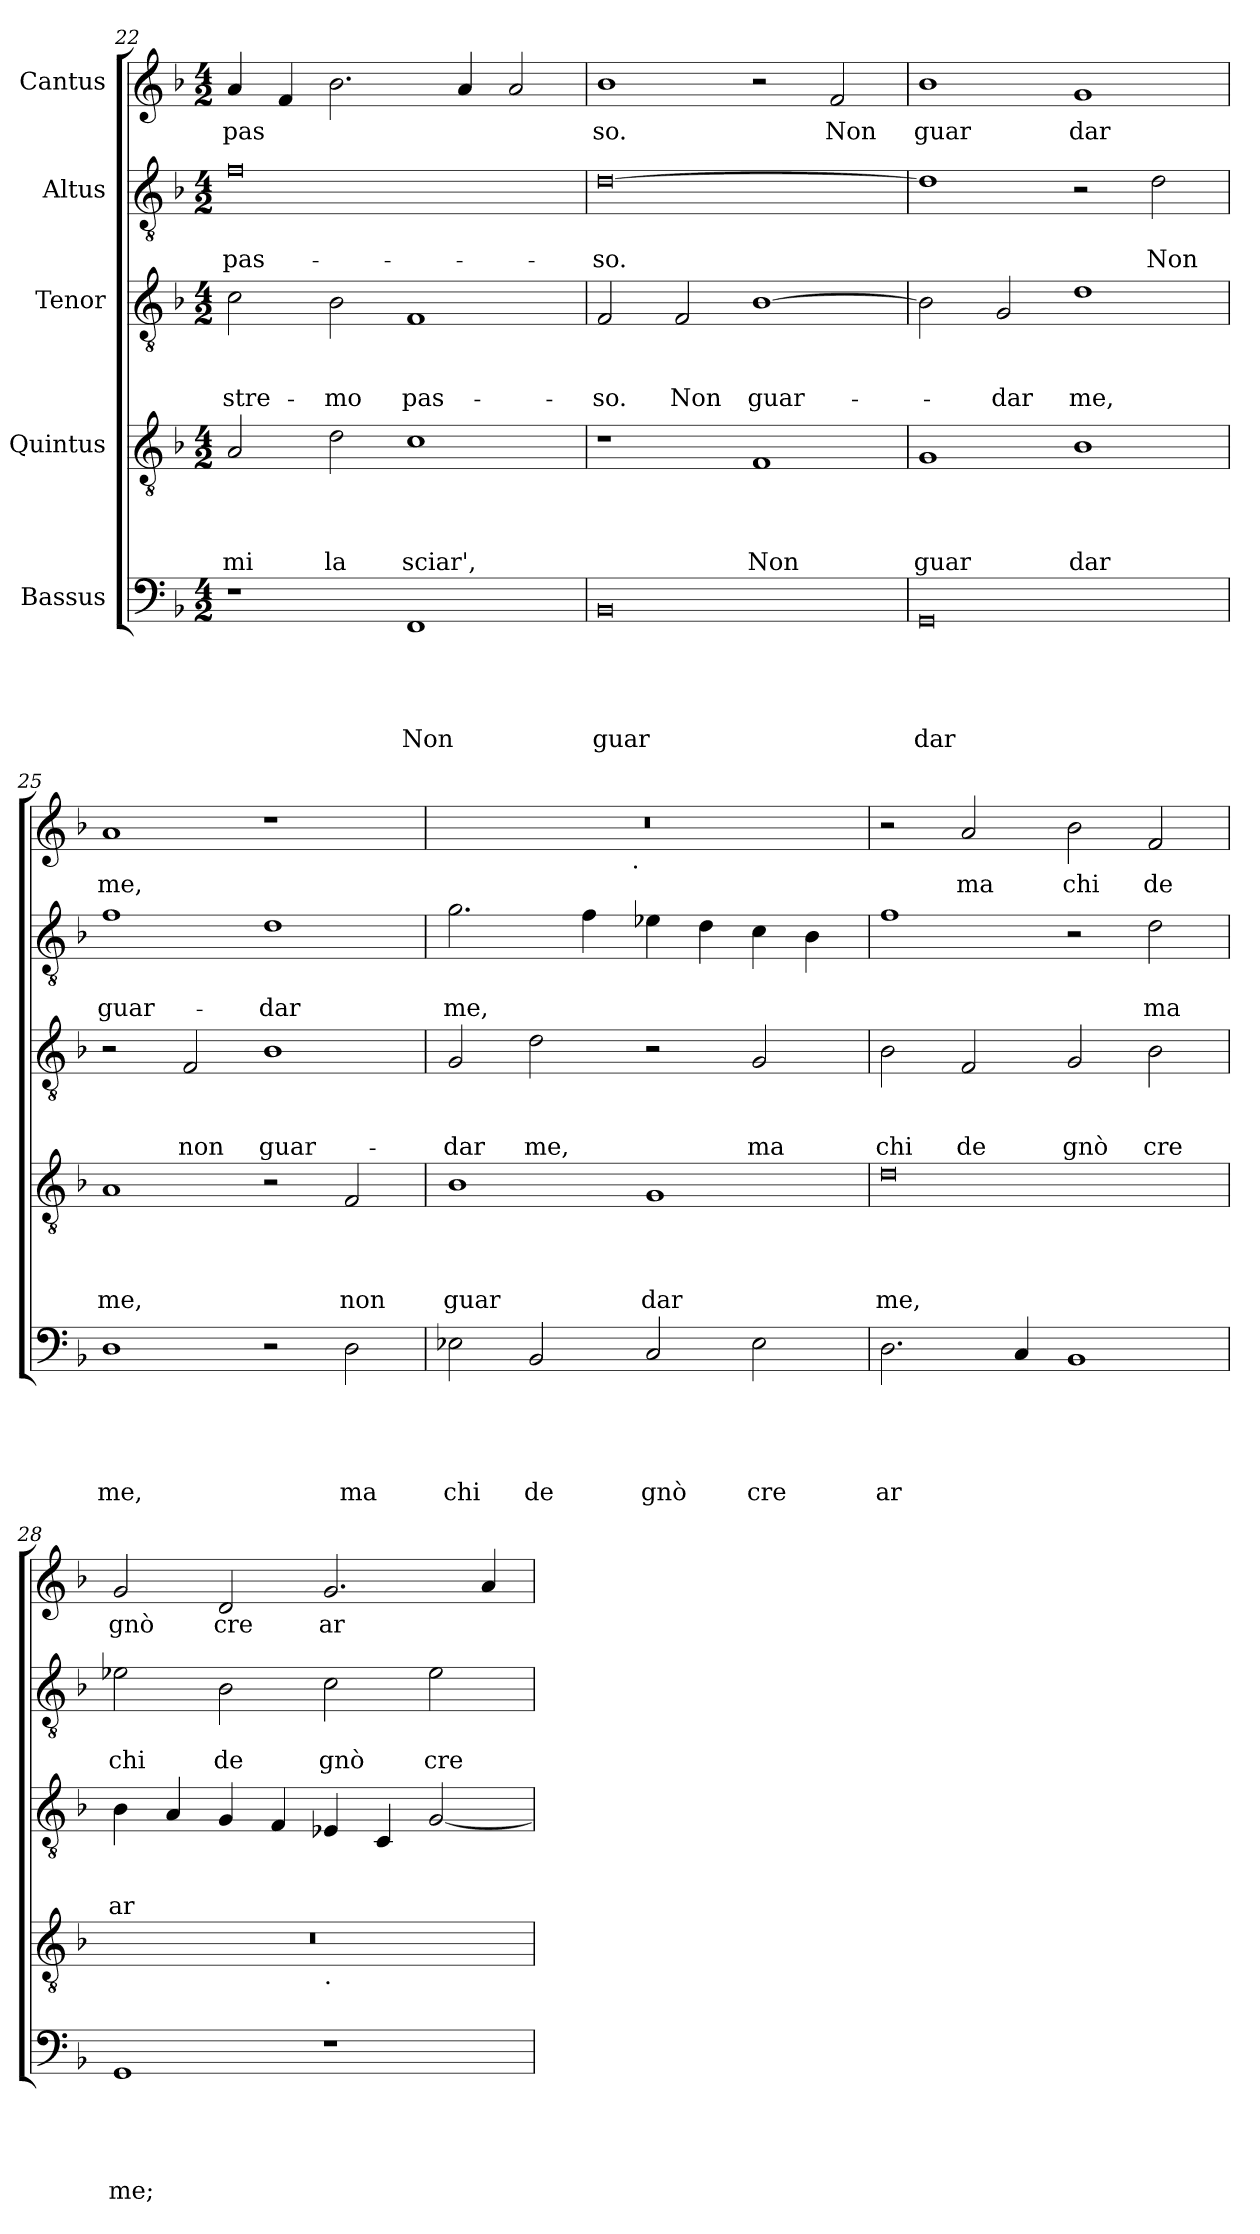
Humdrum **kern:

**kern	**text	**text	**text	**text	**text	**kern	**text	**text	**text	**text	**kern	**text	**text	**text	**kern	**text	**text	**kern	**text
*part5	*part5	*part5	*part5	*part5	*part5	*part4	*part4	*part4	*part4	*part4	*part3	*part3	*part3	*part3	*part2	*part2	*part2	*part1	*part1
*staff5	*staff5	*staff5	*staff5	*staff5	*staff5	*staff4	*staff4	*staff4	*staff4	*staff4	*staff3	*staff3	*staff3	*staff3	*staff2	*staff2	*staff2	*staff1	*staff1
*I"Bassus	*	*	*	*	*	*I"Quintus	*	*	*	*	*I"Tenor	*	*	*	*I"Altus	*	*	*I"Cantus	*
*clefF4	*	*	*	*	*	*clefGv2	*	*	*	*	*clefGv2	*	*	*	*clefGv2	*	*	*clefG2	*
*ITrd-3c-5	*	*	*	*	*	*ITrd-3c-5	*	*	*	*	*	*	*	*	*ITrd-3c-5	*	*	*ITrd-3c-5	*
*k[b-e-]	*	*	*	*	*	*k[b-e-]	*	*	*	*	*k[b-]	*	*	*	*k[b-e-]	*	*	*k[b-e-]	*
*B-:	*	*	*	*	*	*B-:	*	*	*	*	*F:	*	*	*	*B-:	*	*	*B-:	*
*M4/2	*	*	*	*	*	*M4/2	*	*	*	*	*M4/2	*	*	*	*M4/2	*	*	*M4/2	*
=22	=22	=22	=22	=22	=22	=22	=22	=22	=22	=22	=22	=22	=22	=22	=22	=22	=22	=22	=22
!	!	!	!	!	!	!	!	!	!	!LO:LY:b	!	!	!	!LO:LY:b	!	!	!LO:LY:b	!	!LO:LY:b
1r	.	.	.	.	.	2d/	.	.	.	mi	2c\	.	.	-stre-	0b-	.	pas-	4dd/	pas
.	.	.	.	.	.	.	.	.	.	.	.	.	.	.	.	.	.	4b-/	.
!	!	!	!	!	!	!	!	!	!	!LO:LY:b	!	!	!	!LO:LY:b	!	!	!	!	!
.	.	.	.	.	.	2g\	.	.	.	la	2B-\	.	.	-mo	.	.	.	2.ee-\	.
!	!	!	!	!	!LO:LY:b	!	!	!	!	!LO:LY:b	!	!	!	!LO:LY:b	!	!	!	!	!
1BB-	.	.	.	.	Non	1f	.	.	.	sciar',	1F	.	.	pas-	.	.	.	.	.
.	.	.	.	.	.	.	.	.	.	.	.	.	.	.	.	.	.	4dd/	.
.	.	.	.	.	.	.	.	.	.	.	.	.	.	.	.	.	.	2dd/	.
=23	=23	=23	=23	=23	=23	=23	=23	=23	=23	=23	=23	=23	=23	=23	=23	=23	=23	=23	=23
!	!	!	!	!	!LO:LY:b	!	!	!	!	!	!	!	!	!LO:LY:b	!	!	!LO:LY:b	!	!LO:LY:b
0E-	.	.	.	.	guar	1r	.	.	.	.	2F/	.	.	-so.	[>0g	.	-so.	1ee-	so.
!	!	!	!	!	!	!	!	!	!	!	!	!	!	!LO:LY:b	!	!	!	!	!
.	.	.	.	.	.	.	.	.	.	.	2F/	.	.	Non	.	.	.	.	.
!	!	!	!	!	!	!	!	!	!	!LO:LY:b	!	!	!	!LO:LY:b	!	!	!	!	!
.	.	.	.	.	.	1B-	.	.	.	Non	[>1B-	.	.	guar-	.	.	.	2r	.
!	!	!	!	!	!	!	!	!	!	!	!	!	!	!	!	!	!	!	!LO:LY:b
.	.	.	.	.	.	.	.	.	.	.	.	.	.	.	.	.	.	2b-/	Non
=24	=24	=24	=24	=24	=24	=24	=24	=24	=24	=24	=24	=24	=24	=24	=24	=24	=24	=24	=24
!	!	!	!	!	!LO:LY:b	!	!	!	!	!LO:LY:b	!	!	!	!	!	!	!	!	!LO:LY:b
0C	.	.	.	.	dar	1c	.	.	.	guar	2B-\]	.	.	.	1g]	.	.	1ee-	guar
!	!	!	!	!	!	!	!	!	!	!	!	!	!	!LO:LY:b	!	!	!	!	!
.	.	.	.	.	.	.	.	.	.	.	2G/	.	.	-dar	.	.	.	.	.
!	!	!	!	!	!	!	!	!	!	!LO:LY:b	!	!	!	!LO:LY:b	!	!	!	!	!LO:LY:b
.	.	.	.	.	.	1e-	.	.	.	dar	1d	.	.	me,	2r	.	.	1cc	dar
!	!	!	!	!	!	!	!	!	!	!	!	!	!	!	!	!	!LO:LY:b	!	!
.	.	.	.	.	.	.	.	.	.	.	.	.	.	.	2g\	.	Non	.	.
=25	=25	=25	=25	=25	=25	=25	=25	=25	=25	=25	=25	=25	=25	=25	=25	=25	=25	=25	=25
!	!	!	!	!	!LO:LY:b	!	!	!	!	!LO:LY:b	!	!	!	!	!	!	!LO:LY:b	!	!LO:LY:b
1G	.	.	.	.	me,	1d	.	.	.	me,	2r	.	.	.	1b-	.	guar-	1dd	me,
!	!	!	!	!	!	!	!	!	!	!	!	!	!	!LO:LY:b	!	!	!	!	!
.	.	.	.	.	.	.	.	.	.	.	2F/	.	.	non	.	.	.	.	.
!	!	!	!	!	!	!	!	!	!	!	!	!	!	!LO:LY:b	!	!	!LO:LY:b	!	!
2r	.	.	.	.	.	2r	.	.	.	.	1B-	.	.	guar-	1g	.	-dar	1r	.
!	!	!	!	!	!LO:LY:b	!	!	!	!	!LO:LY:b	!	!	!	!	!	!	!	!	!
2G\	.	.	.	.	ma	2B-/	.	.	.	non	.	.	.	.	.	.	.	.	.
=26	=26	=26	=26	=26	=26	=26	=26	=26	=26	=26	=26	=26	=26	=26	=26	=26	=26	=26	=26
!	!	!	!	!	!LO:LY:b	!	!	!	!	!LO:LY:b	!	!	!	!LO:LY:b	!	!	!LO:LY:b	!	!
*	*	*	*	*	*	*	*	*	*	*	*	*	*	*	*	*	*	*^	*
2A-X\	.	.	.	.	chi	1e-	.	.	.	guar	2G/	.	.	-dar	2.cc\	.	me,	0r	2ryy	.
!	!	!	!	!	!LO:LY:b	!	!	!	!	!	!	!	!	!LO:LY:b	!	!	!	!	!	!
2E-/	.	.	.	.	de	.	.	.	.	.	2d\	.	.	me,	.	.	.	.	4...ryy	.
.	.	.	.	.	.	.	.	.	.	.	.	.	.	.	4b-\	.	.	.	.	.
!	!	!	!	!	!	!	!	!	!	!	!	!	!	!	!	!	!	!	!LO:TX:b:t=.	!
.	.	.	.	.	.	.	.	.	.	.	.	.	.	.	.	.	.	.	1ryy	.
!	!	!	!	!	!LO:LY:b	!	!	!	!	!LO:LY:b	!	!	!	!	!	!	!	!	!	!
2F/	.	.	.	.	gnò	1c	.	.	.	dar	2r	.	.	.	4a-X\	.	.	.	.	.
.	.	.	.	.	.	.	.	.	.	.	.	.	.	.	4g\	.	.	.	.	.
!	!	!	!	!	!LO:LY:b	!	!	!	!	!	!	!	!	!LO:LY:b	!	!	!	!	!	!
2A-\	.	.	.	.	cre	.	.	.	.	.	2G/	.	.	ma	4f\	.	.	.	.	.
.	.	.	.	.	.	.	.	.	.	.	.	.	.	.	4e-\	.	.	.	.	.
.	.	.	.	.	.	.	.	.	.	.	.	.	.	.	.	.	.	.	32ryy	.
!!LO:LB:g=z
=27	=27	=27	=27	=27	=27	=27	=27	=27	=27	=27	=27	=27	=27	=27	=27	=27	=27	=27	=27	=27
!	!	!	!	!	!LO:LY:b	!	!	!	!	!LO:LY:b	!	!	!	!LO:LY:b	!	!	!	!	!	!
*	*	*	*	*	*	*	*	*	*	*	*	*	*	*	*	*	*	*v	*v	*
2.G\	.	.	.	.	ar	0g	.	.	.	me,	2B-\	.	.	chi	1b-	.	.	2r	.
!	!	!	!	!	!	!	!	!	!	!	!	!	!	!LO:LY:b	!	!	!	!	!LO:LY:b
.	.	.	.	.	.	.	.	.	.	.	2F/	.	.	de	.	.	.	2dd/	ma
4F/	.	.	.	.	.	.	.	.	.	.	.	.	.	.	.	.	.	.	.
!	!	!	!	!	!	!	!	!	!	!	!	!	!	!LO:LY:b	!	!	!	!	!LO:LY:b
1E-	.	.	.	.	.	.	.	.	.	.	2G/	.	.	gnò	2r	.	.	2ee-\	chi
!	!	!	!	!	!	!	!	!	!	!	!	!	!	!LO:LY:b	!	!	!LO:LY:b	!	!LO:LY:b
.	.	.	.	.	.	.	.	.	.	.	2B-\	.	.	cre	2g\	.	ma	2b-/	de
=28	=28	=28	=28	=28	=28	=28	=28	=28	=28	=28	=28	=28	=28	=28	=28	=28	=28	=28	=28
!	!	!	!	!	!LO:LY:b	!	!	!	!	!	!	!	!	!LO:LY:b	!	!	!LO:LY:b	!	!LO:LY:b
*	*	*	*	*	*	*^	*	*	*	*	*	*	*	*	*	*	*	*	*
1C	.	.	.	.	me;	0r	1ryy	.	.	.	.	4B-\	.	.	ar	2a-X\	.	chi	2cc/	gnò
.	.	.	.	.	.	.	.	.	.	.	.	4A/	.	.	.	.	.	.	.	.
!	!	!	!	!	!	!	!	!	!	!	!	!	!	!	!	!	!	!LO:LY:b	!	!LO:LY:b
.	.	.	.	.	.	.	.	.	.	.	.	4G/	.	.	.	2e-\	.	de	2g/	cre
.	.	.	.	.	.	.	.	.	.	.	.	4F/	.	.	.	.	.	.	.	.
!	!	!	!	!	!	!	!LO:TX:b:t=.	!	!	!	!	!	!	!	!	!	!	!	!	!
!	!	!	!	!	!	!	!	!	!	!	!	!	!	!	!	!	!	!LO:LY:b	!	!LO:LY:b
1r	.	.	.	.	.	.	1ryy	.	.	.	.	4E-X/	.	.	.	2f\	.	gnò	2.cc/	ar
.	.	.	.	.	.	.	.	.	.	.	.	4C/	.	.	.	.	.	.	.	.
!	!	!	!	!	!	!	!	!	!	!	!	!	!	!	!	!	!	!LO:LY:b	!	!
.	.	.	.	.	.	.	.	.	.	.	.	[<2G/	.	.	.	2a-\	.	cre	.	.
.	.	.	.	.	.	.	.	.	.	.	.	.	.	.	.	.	.	.	4dd/	.
*	*	*	*	*	*	*v	*v	*	*	*	*	*	*	*	*	*	*	*	*	*
=	=	=	=	=	=	=	=	=	=	=	=	=	=	=	=	=	=	=	=
*-	*-	*-	*-	*-	*-	*-	*-	*-	*-	*-	*-	*-	*-	*-	*-	*-	*-	*-	*-
